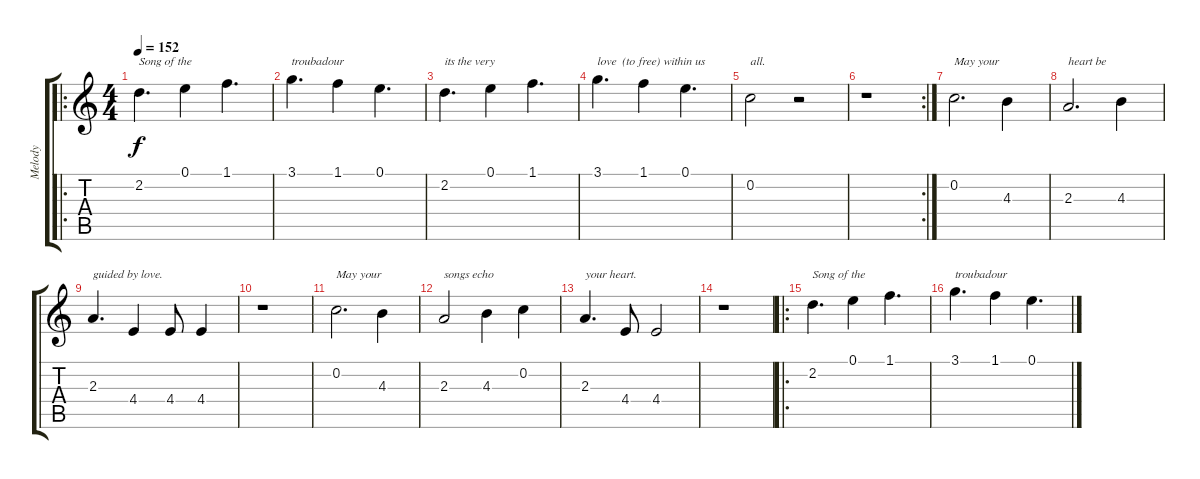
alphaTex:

\track ("Melody" "Melody") {instrument acousticguitarsteel}
\staff {score tabs}
\tuning (E4 C4 G3 C3 A2 F2) {hide}
\ro
\ts (4 4)
\tempo 152
\clef g2
\ks c
2.2.4{d txt "Song of the" dy f} 0.1.4 1.1.4{d} |
3.1.4{d txt "troubadour"} 1.1.4 0.1.4{d} |
2.2.4{d txt "its the very"} 0.1.4 1.1.4{d} |
3.1.4{d txt "love  (to free) within us"} 1.1.4 0.1.4{d} |
0.2.2{txt "all."} r.2 |
\rc 2
r.1 |
0.2.2{d txt "May your"} 4.3.4 |
2.3.2{d txt "heart be"} 4.3.4 |
2.3.4{d txt "guided by love."} 4.4.4 4.4.8 4.4.4 |
r.1 |
0.2.2{d txt "May your"} 4.3.4 |
2.3.2{txt "songs echo"} 4.3.4 0.2.4 |
2.3.4{d txt "your heart."} 4.4.8 4.4.2 |
r.1 |
\ro
2.2.4{d txt "Song of the"} 0.1.4 1.1.4{d} |
3.1.4{d txt "troubadour"} 1.1.4 0.1.4{d}
